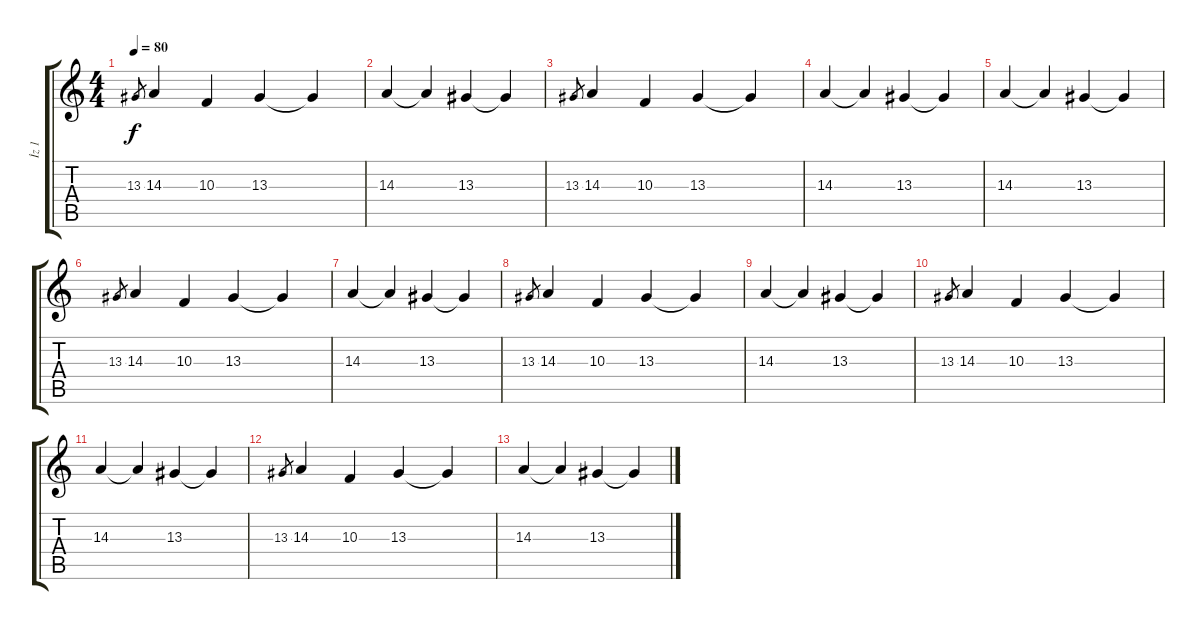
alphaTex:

\track ("İz 1" "İz 1") {instrument pad5bowed}
\staff {score tabs}
\tuning (E4 B3 G3 D3 A2 E2) {hide}
\ts (4 4)
\tempo 80
\clef g2
\ks c
13.3.8{gr dy f} 14.3.4 10.3.4 13.3.4 13.3{t}.4 |
14.3.4 14.3{t}.4 13.3.4 13.3{t}.4 |
13.3.8{gr} 14.3.4 10.3.4 13.3.4 13.3{t}.4 |
14.3.4 14.3{t}.4 13.3.4 13.3{t}.4 |
14.3.4 14.3{t}.4 13.3.4 13.3{t}.4 |
13.3.8{gr} 14.3.4 10.3.4 13.3.4 13.3{t}.4 |
14.3.4 14.3{t}.4 13.3.4 13.3{t}.4 |
13.3.8{gr} 14.3.4 10.3.4 13.3.4 13.3{t}.4 |
14.3.4 14.3{t}.4 13.3.4 13.3{t}.4 |
13.3.8{gr} 14.3.4 10.3.4 13.3.4 13.3{t}.4 |
14.3.4 14.3{t}.4 13.3.4 13.3{t}.4 |
13.3.8{gr} 14.3.4 10.3.4 13.3.4 13.3{t}.4 |
14.3.4 14.3{t}.4 13.3.4 13.3{t}.4
